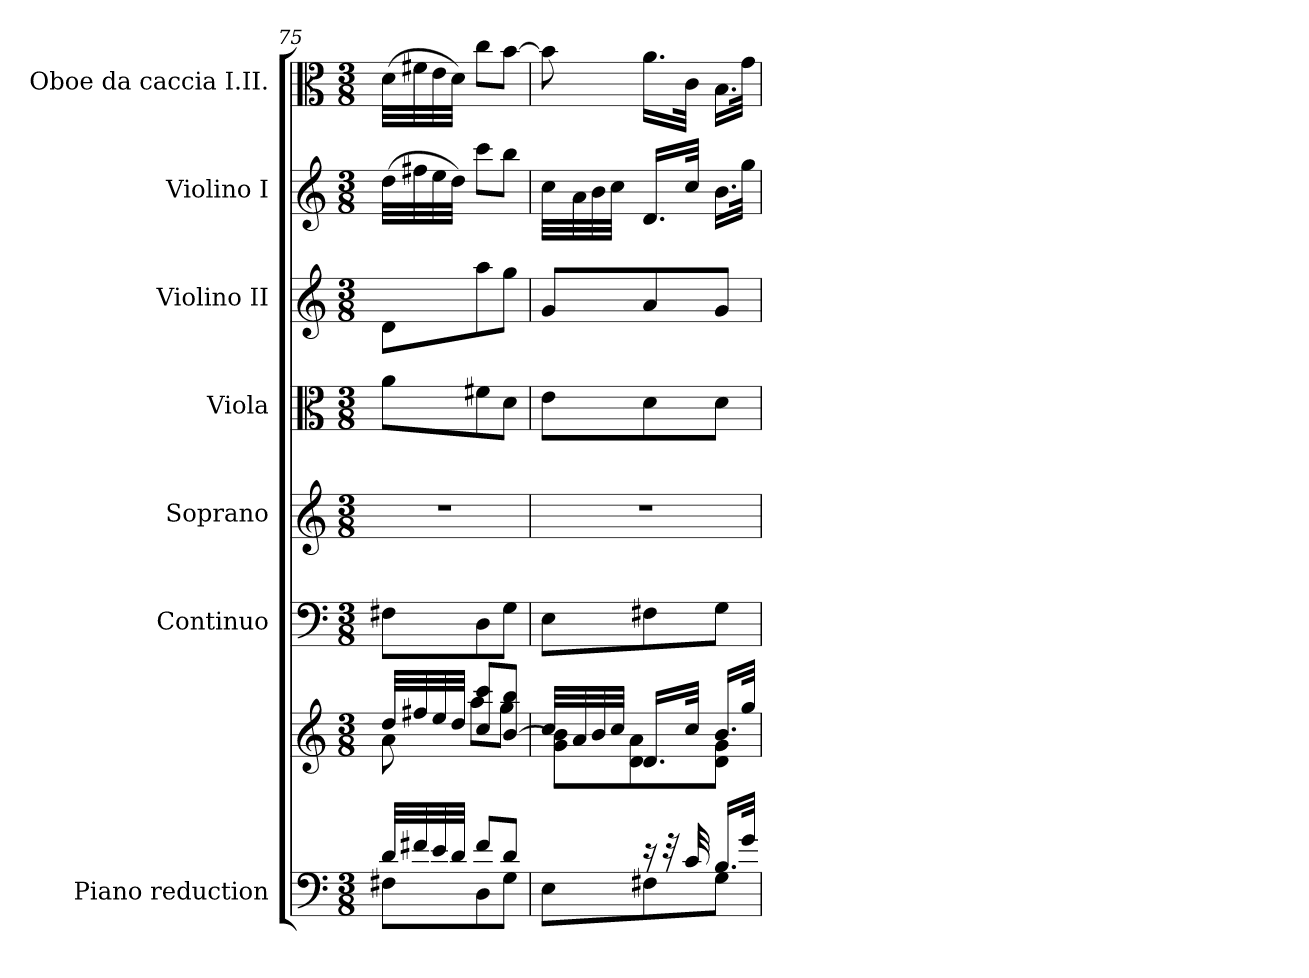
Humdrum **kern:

**kern	**kern	**kern	**kern	**kern	**kern	**kern	**kern
*part7	*part7	*part6	*part5	*part4	*part3	*part2	*part1
*staff8	*staff7	*staff6	*staff5	*staff4	*staff3	*staff2	*staff1
*I"Piano reduction	*	*I"Continuo	*I"Soprano	*I"Viola	*I"Violino II	*I"Violino I	*I"Oboe da caccia I.II.
*I'Pno	*	*	*	*I'Vla	*I'Vln	*I'Vln	*I'Ob
*clefF4	*clefG2	*clefF4	*clefG2	*clefC3	*clefG2	*clefG2	*clefC3
*k[]	*k[]	*k[]	*k[]	*k[]	*k[]	*k[]	*k[]
*M3/8	*M3/8	*M3/8	*M3/8	*M3/8	*M3/8	*M3/8	*M3/8
=75	=75	=75	=75	=75	=75	=75	=75
*^	*^	*	*	*	*	*	*
32d/LLL	8F#X\L	32dd/LLL	8a\	8F#X\L	4.r	8a\L	8d\L	(32dd\LLL	(32d\LLL
32f#X/	.	32ff#X/	.	.	.	.	.	32ff#X\	32f#X\
32e/	.	32ee/	.	.	.	.	.	32ee\	32e\
32d/JJJ	.	32dd/JJJ	.	.	.	.	.	32dd\JJJ)	32d\JJJ)
8f#/L	8D\	8cc/ 8ccc/L	8aa\L	8D\	.	8f#X\	8aa\	8ccc\L	8cc\L
8d/J	8G\J	[<8b/ 8bb/J	8gg\J	8G\J	.	8d\J	8gg\J	8bb\J	[8b\J
=76	=76	=76	=76	=76	=76	=76	=76	=76	=76
8ryy	8E\L	32cc/LLL	8g\ 8b\]L	8E\L	4.r	8e\L	8g/L	32cc\LLL	8b\]
.	.	32a/	.	.	.	.	.	32a\	.
.	.	32b/	.	.	.	.	.	32b\	.
.	.	32cc/JJJ	.	.	.	.	.	32cc\JJJ	.
16r	8F#X\	16.d/LL	8d\ 8a\	8F#X\	.	8d\	8a/	16.d/LL	16.a\LL
32r	.	.	.	.	.	.	.	.	.
32c/	.	32cc/JJk	.	.	.	.	.	32cc/JJk	32c\JJk
16.B/LL	8G\J	16.b/LL	8d\ 8g\J	8G\J	.	8d\J	8g/J	16.b\LL	16.B\LL
32g/JJk	.	32gg/JJk	.	.	.	.	.	32gg\JJk	32g\JJk
*v	*v	*	*	*	*	*	*	*	*
*	*v	*v	*	*	*	*	*	*
=	=	=	=	=	=	=	=
*-	*-	*-	*-	*-	*-	*-	*-
